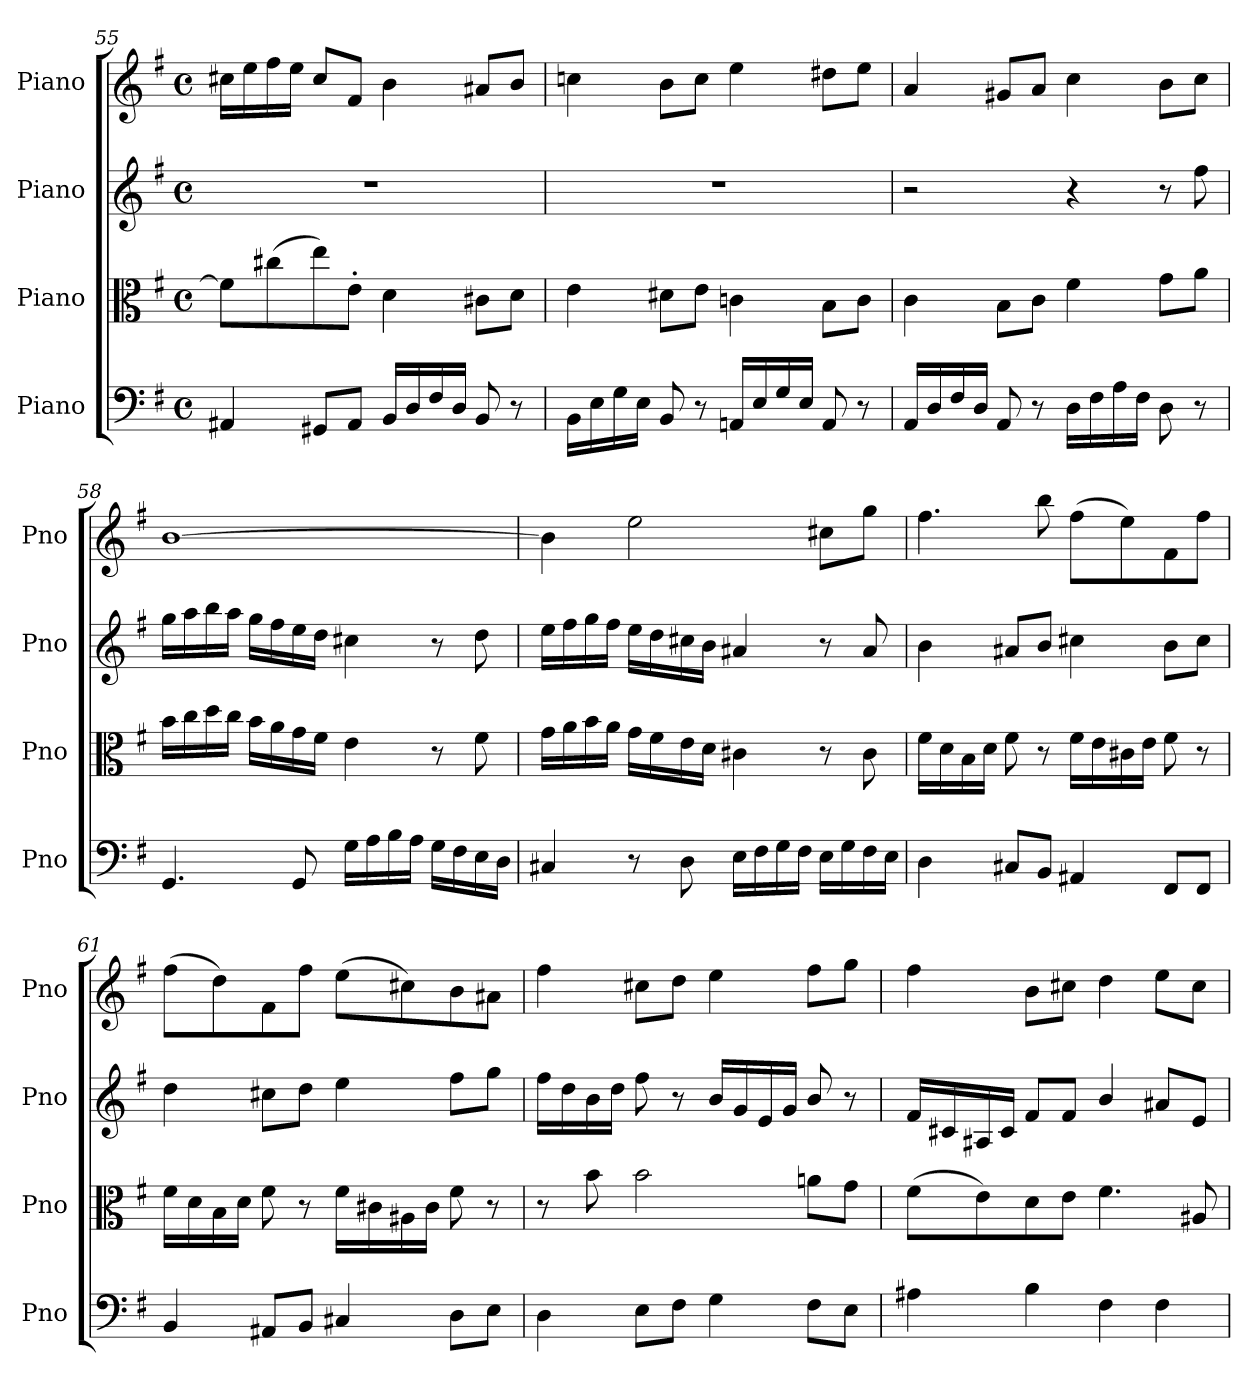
**kern	**kern	**kern	**kern
*part4	*part3	*part2	*part1
*staff4	*staff3	*staff2	*staff1
*I"Piano	*I"Piano	*I"Piano	*I"Piano
*I'Pno	*I'Pno	*I'Pno	*I'Pno
*clefF4	*clefC3	*clefG2	*clefG2
*k[f#]	*k[f#]	*k[f#]	*k[f#]
*M4/4	*M4/4	*M4/4	*M4/4
*met(c)	*met(c)	*met(c)	*met(c)
=55	=55	=55	=55
4AA#X/	8f#\L]	1r	16cc#X\LL
.	.	.	16ee\
.	(8cc#X\	.	16ff#\
.	.	.	16ee\JJ
8GG#X/L	8ee\)	.	8cc#/L
8AA#/J	8e'\J	.	8f#/J
16BB/LL	4d\	.	4b\
16D/	.	.	.
16F#/	.	.	.
16D/JJ	.	.	.
8BB/	8c#X\L	.	8a#X/L
8r	8d\J	.	8b/J
=56	=56	=56	=56
16BB\LL	4e\	1r	4ccn\
16E\	.	.	.
16G\	.	.	.
16E\JJ	.	.	.
8BB/	8d#X\L	.	8b\L
8r	8e\J	.	8cc\J
16AAn/LL	4cn\	.	4ee\
16E/	.	.	.
16G/	.	.	.
16E/JJ	.	.	.
8AA/	8B\L	.	8dd#X\L
8r	8c\J	.	8ee\J
=57	=57	=57	=57
16AA/LL	4c\	2r	4a/
16D/	.	.	.
16F#/	.	.	.
16D/JJ	.	.	.
8AA/	8B\L	.	8g#X/L
8r	8c\J	.	8a/J
16D\LL	4f#\	4r	4cc\
16F#\	.	.	.
16A\	.	.	.
16F#\JJ	.	.	.
8D\	8g\L	8r	8b\L
8r	8a\J	8ff#\	8cc\J
!!LO:LB:g=z
=58	=58	=58	=58
4.GG/	16b\LL	16gg\LL	[1b
.	16cc\	16aa\	.
.	16dd\	16bb\	.
.	16cc\JJ	16aa\JJ	.
.	16b\LL	16gg\LL	.
.	16a\	16ff#\	.
8GG/	16g\	16ee\	.
.	16f#\JJ	16dd\JJ	.
16G\LL	4e\	4cc#X\	.
16A\	.	.	.
16B\	.	.	.
16A\JJ	.	.	.
16G\LL	8r	8r	.
16F#\	.	.	.
16E\	8f#\	8dd\	.
16D\JJ	.	.	.
=59	=59	=59	=59
4C#X/	16g\LL	16ee\LL	4b\]
.	16a\	16ff#\	.
.	16b\	16gg\	.
.	16a\JJ	16ff#\JJ	.
8r	16g\LL	16ee\LL	2ee\
.	16f#\	16dd\	.
8D\	16e\	16cc#X\	.
.	16d\JJ	16b\JJ	.
16E\LL	4c#X\	4a#X/	.
16F#\	.	.	.
16G\	.	.	.
16F#\JJ	.	.	.
16E\LL	8r	8r	8cc#X\L
16G\	.	.	.
16F#\	8c#\	8a#/	8gg\J
16E\JJ	.	.	.
=60	=60	=60	=60
4D\	16f#\LL	4b\	4.ff#\
.	16d\	.	.
.	16B\	.	.
.	16d\JJ	.	.
8C#X/L	8f#\	8a#X/L	.
8BB/J	8r	8b/J	8bb\
4AA#X/	16f#\LL	4cc#X\	(8ff#\L
.	16e\	.	.
.	16c#X\	.	8ee\)
.	16e\JJ	.	.
8FF#/L	8f#\	8b\L	8f#\
8FF#/J	8r	8cc#\J	8ff#\J
=61	=61	=61	=61
4BB/	16f#\LL	4dd\	(8ff#\L
.	16d\	.	.
.	16B\	.	8dd\)
.	16d\JJ	.	.
8AA#X/L	8f#\	8cc#X\L	8f#\
8BB/J	8r	8dd\J	8ff#\J
4C#X/	16f#\LL	4ee\	(8ee\L
.	16c#X\	.	.
.	16A#X\	.	8cc#X\)
.	16c#\JJ	.	.
8D\L	8f#\	8ff#\L	8b\
8E\J	8r	8gg\J	8a#X\J
!!LO:PB:g=z
=62	=62	=62	=62
4D\	8r	16ff#\LL	4ff#\
.	.	16dd\	.
.	8b\	16b\	.
.	.	16dd\JJ	.
8E\L	2b\	8ff#\	8cc#X\L
8F#\J	.	8r	8dd\J
4G\	.	16b/LL	4ee\
.	.	16g/	.
.	.	16e/	.
.	.	16g/JJ	.
8F#\L	8an\L	8b/	8ff#\L
8E\J	8g\J	8r	8gg\J
=63	=63	=63	=63
4A#X\	(8f#\L	16f#/LL	4ff#\
.	.	16c#X/	.
.	8e\)	16A#X/	.
.	.	16c#/JJ	.
4B\	8d\	8f#/L	8b\L
.	8e\J	8f#/J	8cc#X\J
4F#\	4.f#\	4b/	4dd\
4F#\	.	8a#X/L	8ee\L
.	8A#X/	8e/J	8cc#\J
=	=	=	=
*-	*-	*-	*-
